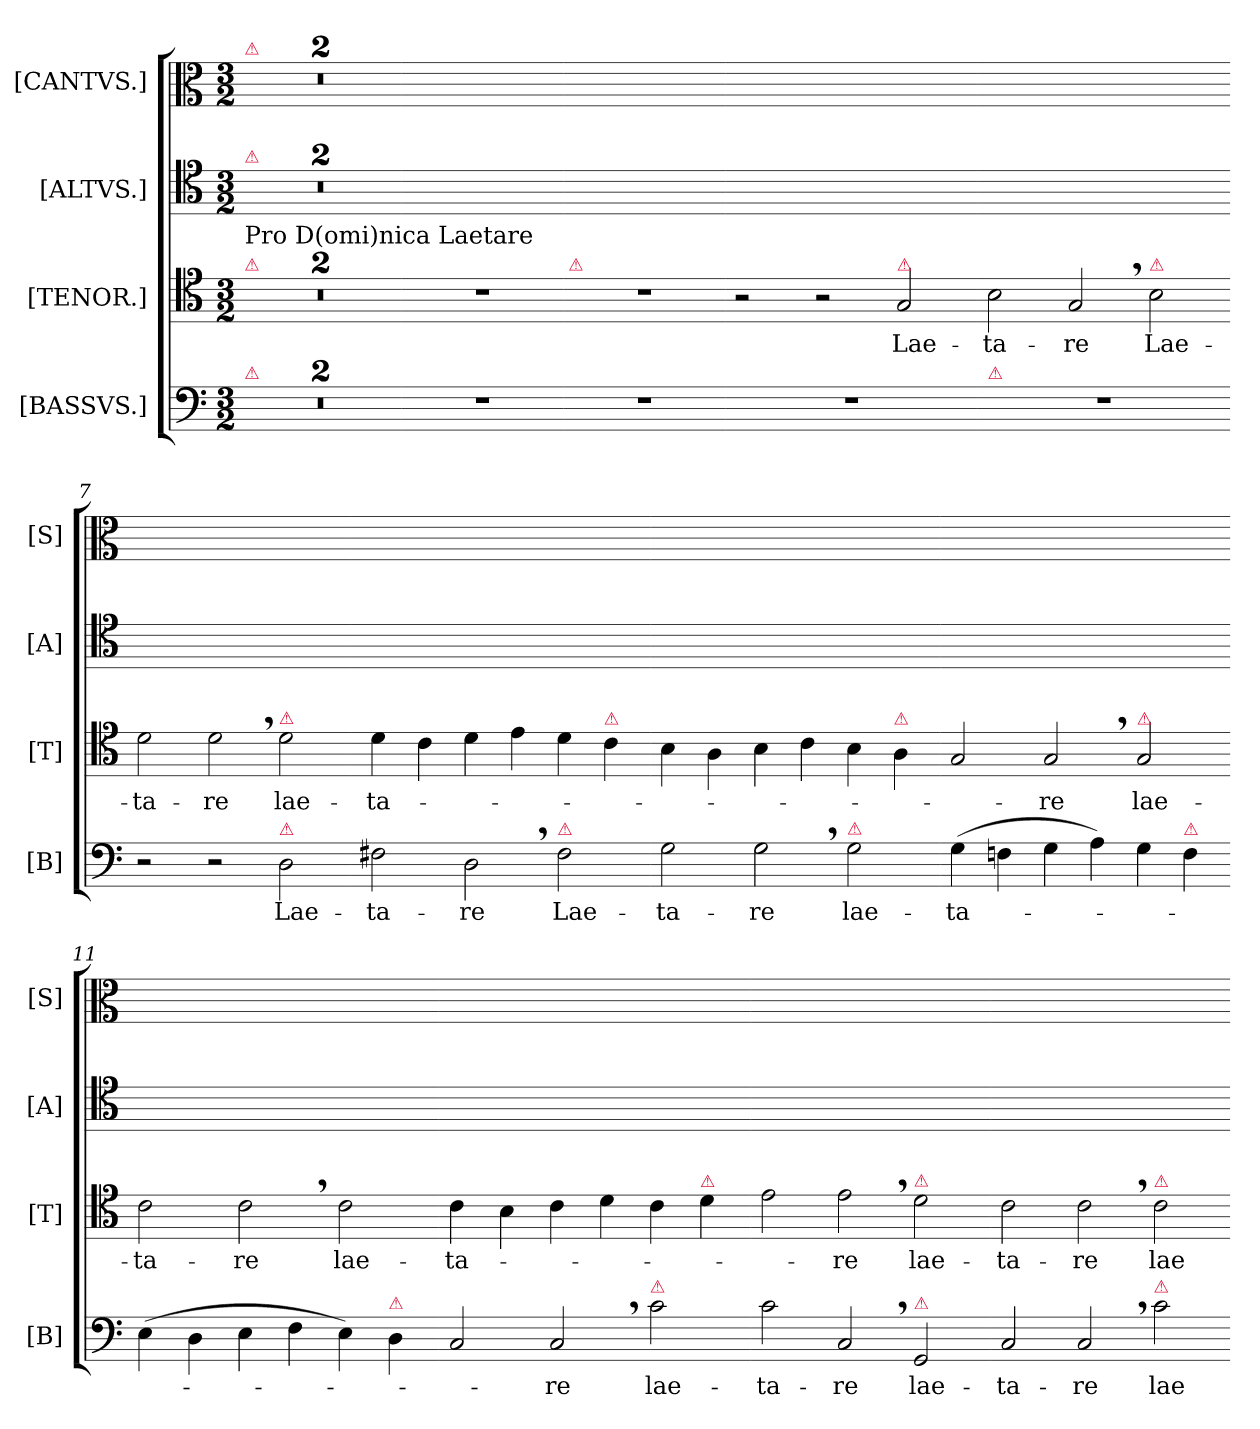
**kern	**text	**kern	**text	**kern	**kern
*part4	*part4	*part3	*part3	*part2	*part1
*staff4	*staff4	*staff3	*staff3	*staff2	*staff1
*I"[BASSVS.]	*	*I"[TENOR.]	*	*I"[ALTVS.]	*I"[CANTVS.]
*I'[B]	*	*I'[T]	*	*I'[A]	*I'[S]
*clefF4	*	*clefC4	*	*clefC4	*clefC3
*k[]	*	*k[]	*	*k[]	*k[]
*M3/2	*	*M3/2	*	*M3/2	*M3/2
=1	=1	=1	=1	=1	=1
!	!	!	!	!	!LO:TX:a:color=crimson:t=⚠
!	!	!	!	!LO:TX:a:color=crimson:t=⚠	!
!	!	!LO:TX:a:t=Pro D(omi)nica Laetare	!	!	!
!	!	!LO:TX:a:color=crimson:t=⚠	!	!	!
!LO:TX:a:color=crimson:t=⚠	!	!	!	!	!
1.r	.	1.r	.	1.ryy	1.ryy
=2-	=2-	=2-	=2-	=2-	=2-
1.r	.	1.r	.	1.ryy	1.ryy
=3-	=3-	=3-	=3-	=3-	=3-
1.r	.	1.r	.	1.ryy	1.ryy
=4-	=4-	=4-	=4-	=4-	=4-
!	!	!LO:TX:a:color=crimson:t=⚠	!	!	!
1.r	.	1.r	.	1.ryy	1.ryy
=5-	=5-	=5-	=5-	=5-	=5-
1.r	.	2r	.	1.ryy	1.ryy
.	.	2r	.	.	.
!	!	!LO:TX:a:color=crimson:t=⚠	!	!	!
.	.	2G/	Lae-	.	.
=6-	=6-	=6-	=6-	=6-	=6-
!LO:TX:a:color=crimson:t=⚠	!	!	!	!	!
1.r	.	2B\	-ta-	1.ryy	1.ryy
.	.	2G,</	-re	.	.
!	!	!LO:TX:a:color=crimson:t=⚠	!	!	!
!	!	!	!LO:LY:i	!	!
.	.	2B\	Lae-	.	.
=7-	=7-	=7-	=7-	=7-	=7-
!	!	!	!LO:LY:i	!	!
2r	.	2d\	-ta-	1.ryy	1.ryy
!	!	!	!LO:LY:i	!	!
2r	.	2d,<\	-re	.	.
!	!	!LO:TX:a:color=crimson:t=⚠	!	!	!
!LO:TX:a:color=crimson:t=⚠	!	!	!	!	!
2D\	Lae-	2d\	lae-	.	.
=8-	=8-	=8-	=8-	=8-	=8-
2F#X\	-ta-	4d\	-ta-	1.ryy	1.ryy
.	.	4c\	.	.	.
2D,<\	-re	4d\	.	.	.
.	.	4e\	.	.	.
!LO:TX:a:color=crimson:t=⚠	!	!	!	!	!
!	!LO:LY:i	!	!	!	!
2F#\	Lae-	4d\	.	.	.
!	!	!LO:TX:a:color=crimson:t=⚠	!	!	!
.	.	4c\	.	.	.
=9-	=9-	=9-	=9-	=9-	=9-
!	!LO:LY:i	!	!	!	!
2G\	-ta-	4B\	.	1.ryy	1.ryy
.	.	4A\	.	.	.
!	!LO:LY:i	!	!	!	!
2G,<\	-re	4B\	.	.	.
.	.	4c\	.	.	.
!LO:TX:a:color=crimson:t=⚠	!	!	!	!	!
2G\	lae-	4B\	.	.	.
!	!	!LO:TX:a:color=crimson:t=⚠	!	!	!
.	.	4A\	.	.	.
=10-	=10-	=10-	=10-	=10-	=10-
(4G\	-ta-	2G/	.	1.ryy	1.ryy
4Fn\	.	.	.	.	.
4G\	.	2G,</	-re	.	.
4A\)	.	.	.	.	.
!	!	!LO:TX:a:color=crimson:t=⚠	!	!	!
4G\	.	2G/	lae-	.	.
!LO:TX:a:color=crimson:t=⚠	!	!	!	!	!
4F\	.	.	.	.	.
=11-	=11-	=11-	=11-	=11-	=11-
(4E\	.	2c\	-ta-	1.ryy	1.ryy
4D\	.	.	.	.	.
4E\	.	2c,<\	-re	.	.
4F\	.	.	.	.	.
4E\)	.	2c\	lae-	.	.
!LO:TX:a:color=crimson:t=⚠	!	!	!	!	!
4D\	.	.	.	.	.
=12-	=12-	=12-	=12-	=12-	=12-
2C/	.	4c\	-ta-	1.ryy	1.ryy
.	.	4B\	.	.	.
2C,</	-re	4c\	.	.	.
.	.	4d\	.	.	.
!LO:TX:a:color=crimson:t=⚠	!	!	!	!	!
!	!LO:LY:i	!	!	!	!
2c\	lae-	4c\	.	.	.
!	!	!LO:TX:a:color=crimson:t=⚠	!	!	!
.	.	4d\	.	.	.
=13-	=13-	=13-	=13-	=13-	=13-
!	!LO:LY:i	!	!	!	!
2c\	-ta-	2e\	.	1.ryy	1.ryy
!	!LO:LY:i	!	!	!	!
2C,</	-re	2e,<\	-re	.	.
!	!	!LO:TX:a:color=crimson:t=⚠	!	!	!
!LO:TX:a:color=crimson:t=⚠	!	!	!	!	!
!	!	!	!LO:LY:i	!	!
2GG/	lae-	2d\	lae-	.	.
=14-	=14-	=14-	=14-	=14-	=14-
!	!	!	!LO:LY:i	!	!
2C/	-ta-	2c\	-ta-	1.ryy	1.ryy
!	!	!	!LO:LY:i	!	!
2C,</	-re	2c,<\	-re	.	.
!	!	!LO:TX:a:color=crimson:t=⚠	!	!	!
!LO:TX:a:color=crimson:t=⚠	!	!	!	!	!
2c\	lae-	2c\	lae-	.	.
=-	=-	=-	=-	=-	=-
*-	*-	*-	*-	*-	*-
